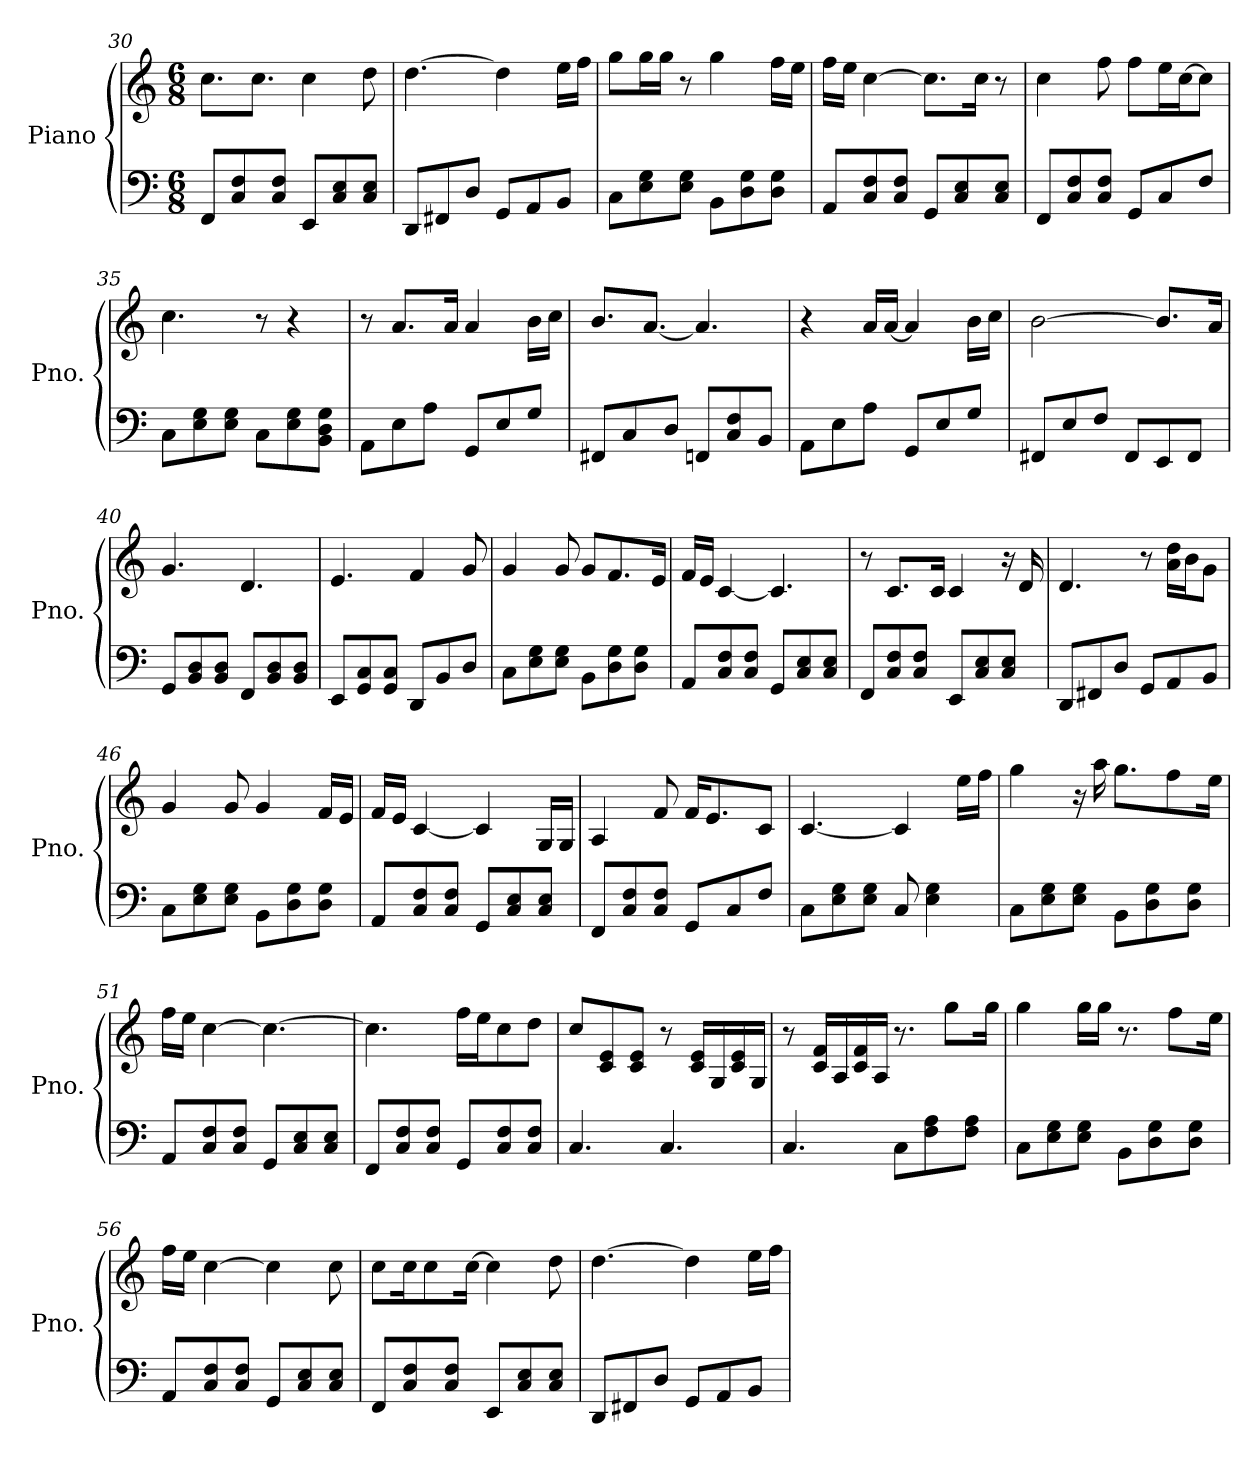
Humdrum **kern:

**kern	**kern
*part1	*part1
*staff2	*staff1
*I"Piano	*
*I'Pno.	*
*clefF4	*clefG2
*k[]	*k[]
*M6/8	*M6/8
=30	=30
8FF/L	8.cc\L
8C/ 8F/	.
.	8.cc\J
8C/ 8F/J	.
8EE/L	4cc\
8C/ 8E/	.
8C/ 8E/J	8dd\
=31	=31
8DD/L	[4.dd\
8FF#X/	.
8D/J	.
8GG/L	4dd\]
8AA/	.
8BB/J	16ee\LL
.	16ff\JJ
=32	=32
8C\L	8gg\L
8E\ 8G\	16gg\L
.	16gg\JJ
8E\ 8G\J	8r
8BB\L	4gg\
8D\ 8G\	.
8D\ 8G\J	16ff\LL
.	16ee\JJ
!!LO:LB:g=z
=33	=33
8AA/L	16ff\LL
.	16ee\JJ
8C/ 8F/	[4cc\
8C/ 8F/J	.
8GG/L	8.cc\L]
8C/ 8E/	.
.	16cc\Jk
8C/ 8E/J	8r
=34	=34
8FF/L	4cc\
8C/ 8F/	.
8C/ 8F/J	8ff\
8GG/L	8ff\L
8C/	16ee\L
.	[16cc\J
8F/J	8cc\J]
=35	=35
8C\L	4.cc\
8E\ 8G\	.
8E\ 8G\J	.
8C\L	8r
8E\ 8G\	4r
8BB\ 8D\ 8G\J	.
=36	=36
8AA\L	8r
8E\	8.a/L
8A\J	.
.	16a/Jk
8GG/L	4a/
8E/	.
8G/J	16b\LL
.	16cc\JJ
=37	=37
8FF#X/L	8.b/L
8C/	.
.	[8.a/J
8D/J	.
8FFn/L	4.a/]
8C/ 8F/	.
8BB/J	.
=38	=38
8AA\L	4r
8E\	.
8A\J	16a/LL
.	[16a/JJ
8GG/L	4a/]
8E/	.
8G/J	16b\LL
.	16cc\JJ
!!LO:LB:g=z
=39	=39
8FF#X/L	[2b\
8E/	.
8F/J	.
8FF#/L	.
8EE/	8.b/L]
8FF#/J	.
.	16a/Jk
=40	=40
8GG/L	4.g/
8BB/ 8D/	.
8BB/ 8D/J	.
8FF/L	4.d/
8BB/ 8D/	.
8BB/ 8D/J	.
=41	=41
8EE/L	4.e/
8GG/ 8C/	.
8GG/ 8C/J	.
8DD/L	4f/
8BB/	.
8D/J	8g/
=42	=42
8C\L	4g/
8E\ 8G\	.
8E\ 8G\J	8g/
8BB\L	8g/L
8D\ 8G\	8.f/
8D\ 8G\J	.
.	16e/Jk
=43	=43
8AA/L	16f/LL
.	16e/JJ
8C/ 8F/	[4c/
8C/ 8F/J	.
8GG/L	4.c/]
8C/ 8E/	.
8C/ 8E/J	.
=44	=44
8FF/L	8r
8C/ 8F/	8.c/L
8C/ 8F/J	.
.	16c/Jk
8EE/L	4c/
8C/ 8E/	.
8C/ 8E/J	16r
.	16d/
!!LO:LB:g=z
=45	=45
8DD/L	4.d/
8FF#X/	.
8D/J	.
8GG/L	8r
8AA/	16a\ 16dd\LL
.	16b\J
8BB/J	8g\J
=46	=46
8C\L	4g/
8E\ 8G\	.
8E\ 8G\J	8g/
8BB\L	4g/
8D\ 8G\	.
8D\ 8G\J	16f/LL
.	16e/JJ
=47	=47
8AA/L	16f/LL
.	16e/JJ
8C/ 8F/	[4c/
8C/ 8F/J	.
8GG/L	4c/]
8C/ 8E/	.
8C/ 8E/J	16G/LL
.	16G/JJ
=48	=48
8FF/L	4A/
8C/ 8F/	.
8C/ 8F/J	8f/
8GG/L	16f/KL
.	8.e/
8C/	.
8F/J	8c/J
=49	=49
8C\L	[4.c/
8E\ 8G\	.
8E\ 8G\J	.
8C/	4c/]
4E\ 4G\	.
.	16ee\LL
.	16ff\JJ
!!LO:LB:g=z
=50	=50
8C\L	4gg\
8E\ 8G\	.
8E\ 8G\J	16r
.	16aa\
8BB\L	8.gg\L
8D\ 8G\	.
.	8ff\
8D\ 8G\J	.
.	16ee\Jk
=51	=51
8AA/L	16ff\LL
.	16ee\JJ
8C/ 8F/	[4cc\
8C/ 8F/J	.
8GG/L	4.cc\_
8C/ 8E/	.
8C/ 8E/J	.
=52	=52
8FF/L	4.cc\]
8C/ 8F/	.
8C/ 8F/J	.
8GG/L	16ff\LL
.	16ee\J
8C/ 8F/	8cc\
8C/ 8F/J	8dd\J
=53	=53
4.C/	8cc/L
.	8c/ 8e/
.	8c/ 8e/J
4.C/	8r
.	16c/ 16e/LL
.	16G/
.	16c/ 16e/
.	16G/JJ
=54	=54
4.C/	8r
.	16c/ 16f/LL
.	16A/
.	16c/ 16f/
.	16A/JJ
8C\L	8.r
8F\ 8A\	.
.	8gg\L
8F\ 8A\J	.
.	16gg\Jk
!!LO:LB:g=z
=55	=55
8C\L	4gg\
8E\ 8G\	.
8E\ 8G\J	16gg\LL
.	16gg\JJ
8BB\L	8.r
8D\ 8G\	.
.	8ff\L
8D\ 8G\J	.
.	16ee\Jk
=56	=56
8AA/L	16ff\LL
.	16ee\JJ
8C/ 8F/	[4cc\
8C/ 8F/J	.
8GG/L	4cc\]
8C/ 8E/	.
8C/ 8E/J	8cc\
=57	=57
8FF/L	8cc\L
8C/ 8F/	16cc\K
.	8cc\
8C/ 8F/J	.
.	[16cc\Jk
8EE/L	4cc\]
8C/ 8E/	.
8C/ 8E/J	8dd\
=58	=58
8DD/L	[4.dd\
8FF#X/	.
8D/J	.
8GG/L	4dd\]
8AA/	.
8BB/J	16ee\LL
.	16ff\JJ
=	=
*-	*-
